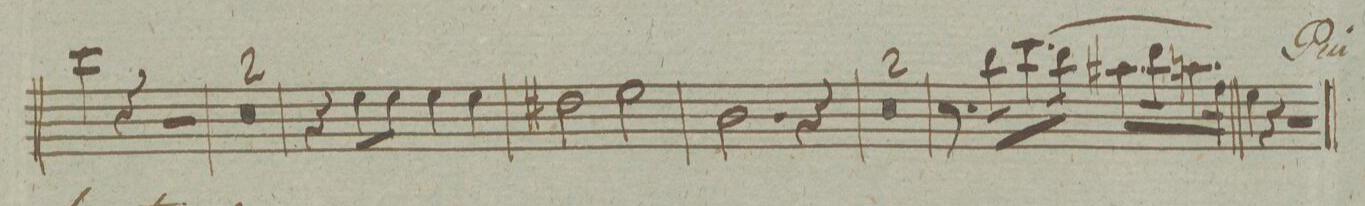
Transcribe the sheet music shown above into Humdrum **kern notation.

**kern	**dynam
*I"Fagotto Primo.	*
*clefF4	*
*k[]	*
*met(c)	*
*M4/4	*
4e\	.
4r	.
2r	.
=54	=54
0r	.
=55	=55
=56	=56
4r	.
8G\L	.
8G\J	.
4G\	.
4G\	.
=57	=57
2F#X\	.
2G\	.
=58	=58
2.D\	.
4r	.
=59	=59
0r	.
=60	=60
=61	=61
8.r	.
16d\Lk	.
(8.e\	.
16d\Jk	.
8.c#X\L	.
16d\	.
8.cn\	.
16A\Jk	.
=62||	=62||
4G\)	.
4r	.
2r	.
=63	=63
*-	*-
